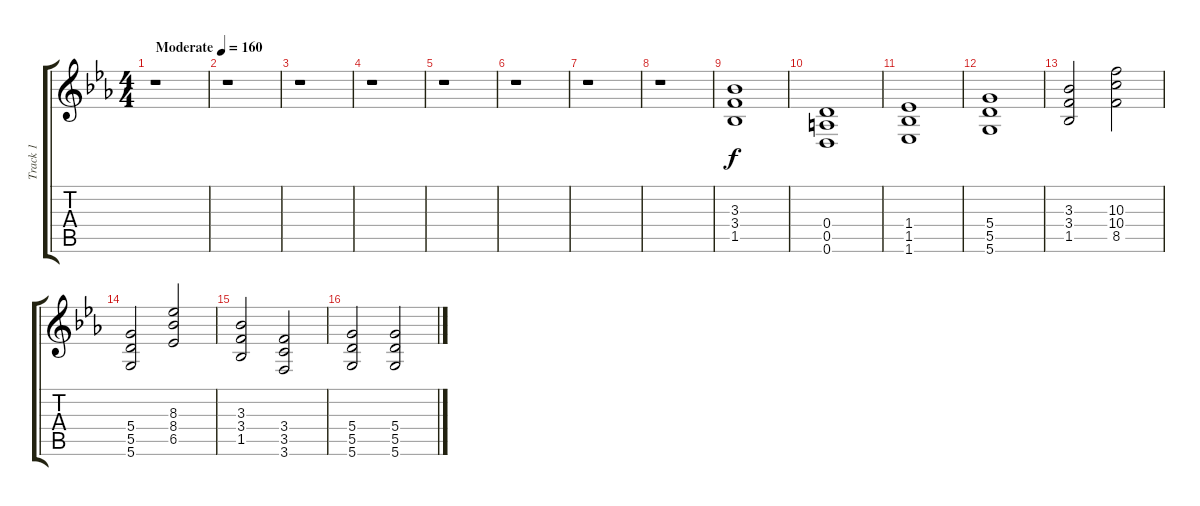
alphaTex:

\track ("Track 1" "Track 1") {instrument overdrivenguitar}
\staff {score tabs}
\tuning (E4 B3 G3 D3 A2 D2) {hide}
\ts (4 4)
\tempo (160 "Moderate")
\clef g2
\ks eb
r.1{dy f instrument overdrivenguitar} |
r.1 |
r.1 |
r.1 |
r.1 |
r.1 |
r.1 |
r.1 |
(3.3 3.4 1.5).1 |
(0.4 0.5 0.6).1 |
(1.4 1.5 1.6).1 |
(5.4 5.5 5.6).1 |
(3.3 3.4 1.5).2 (10.3 10.4 8.5).2 |
(5.4 5.5 5.6).2 (8.3 8.4 6.5).2 |
(3.3 3.4 1.5).2 (3.4 3.5 3.6).2 |
(5.4 5.5 5.6).2 (5.4 5.5 5.6).2
